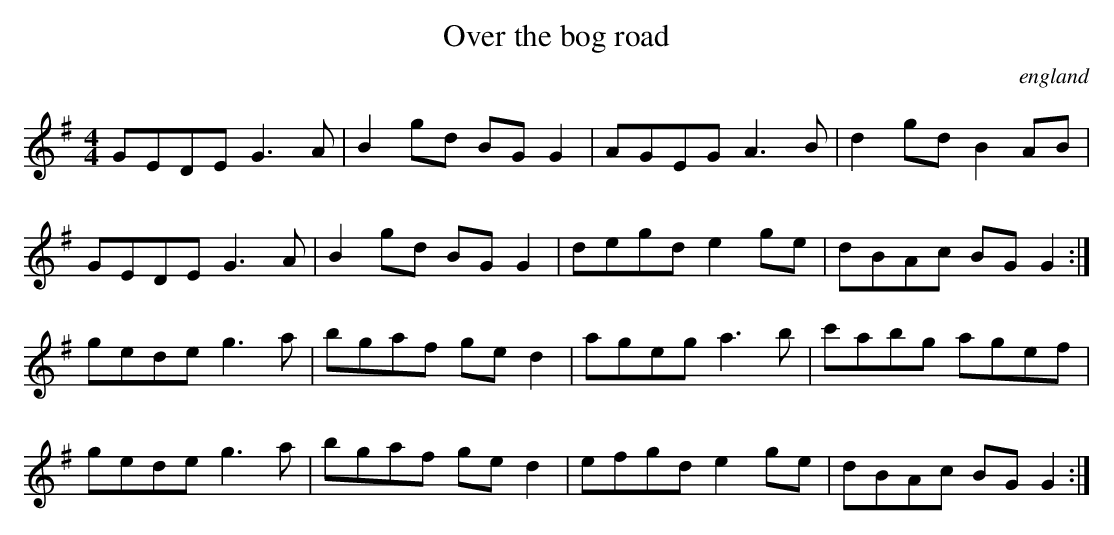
X:1
T:Over the bog road
O:england
M:4/4
L:1/8
K:G
GEDE G3A|B2gd BGG2|AGEG A3B|d2gd B2AB|
GEDE G3A|B2gd BGG2|degd e2ge|dBAc BGG2:|
gede g3a|bgaf ged2|ageg a3b|c'abg agef|
gede g3a|bgaf ged2|efgd e2ge|dBAc BGG2:|
